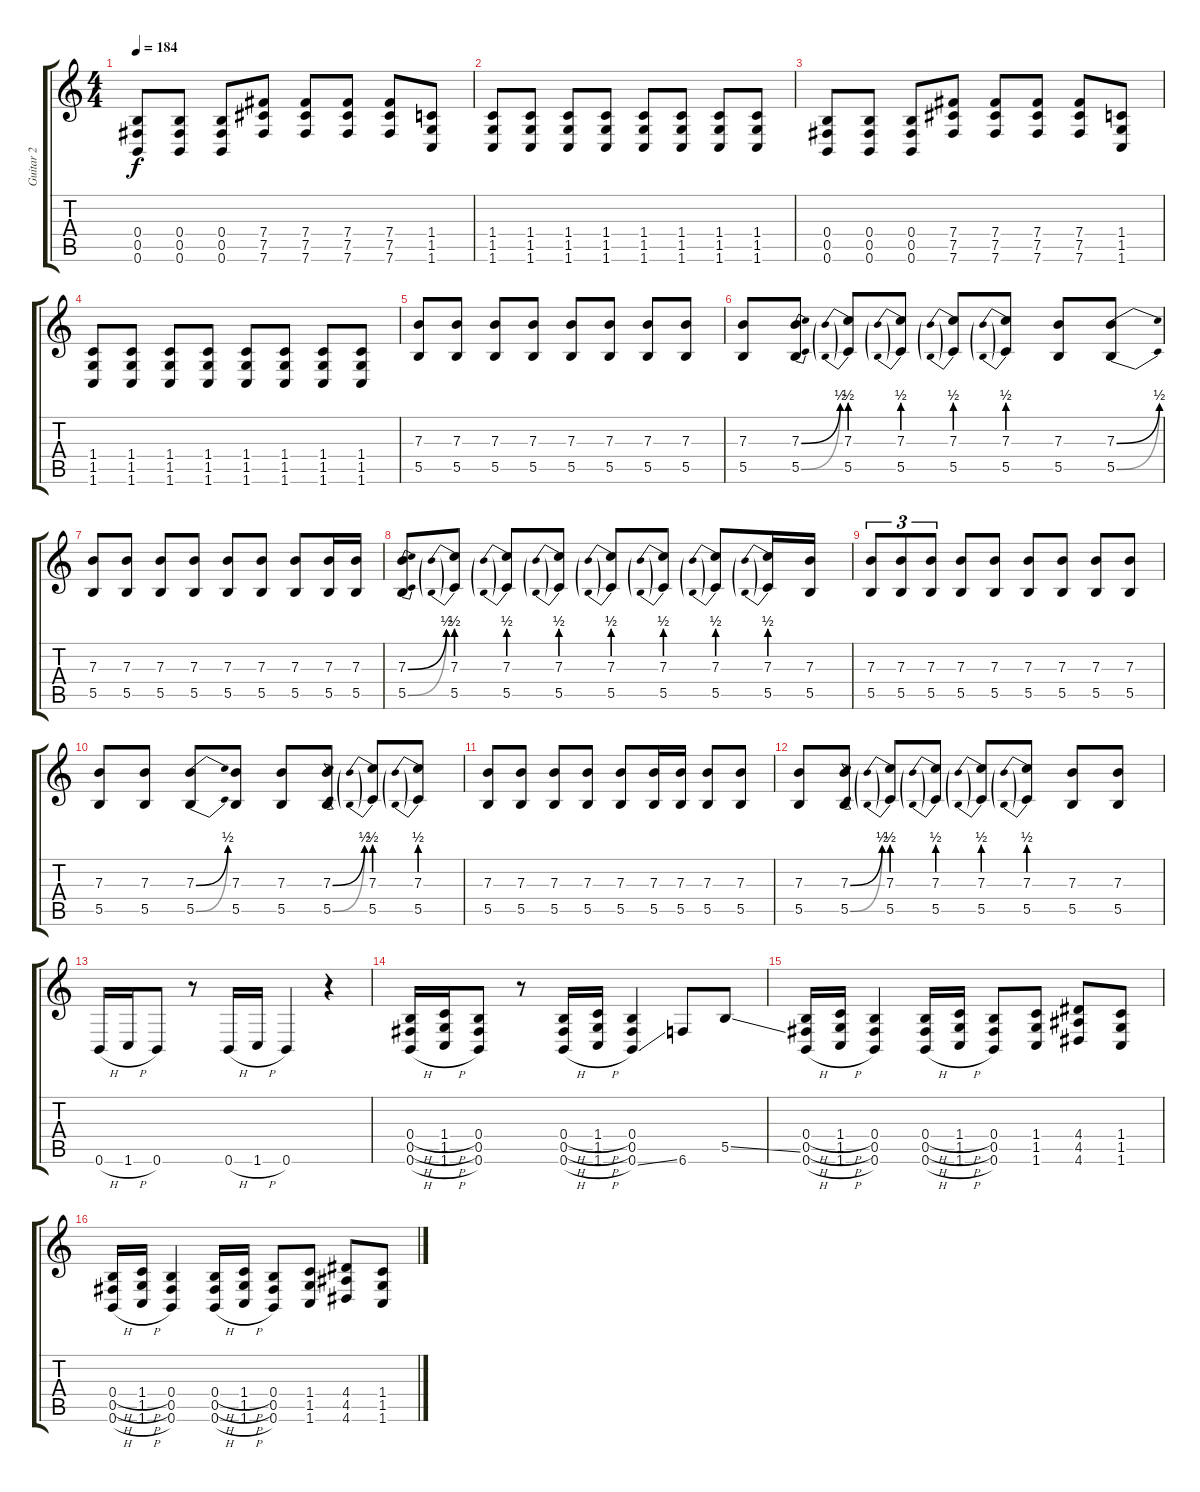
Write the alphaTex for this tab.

\track ("Guitar 2" "Guitar 2") {instrument distortionguitar}
\staff {score tabs}
\tuning (Db4 Ab3 E3 B2 Gb2 B1) {hide}
\ts (4 4)
\tempo 184
\clef g2
\ks c
(0.4 0.5 0.6).8{dy f} (0.4 0.5 0.6).8 (0.4 0.5 0.6).8 (7.4 7.5 7.6).8 (7.4 7.5 7.6).8 (7.4 7.5 7.6).8 (7.4 7.5 7.6).8 (1.4 1.5 1.6).8 |
(1.4 1.5 1.6).8 (1.4 1.5 1.6).8 (1.4 1.5 1.6).8 (1.4 1.5 1.6).8 (1.4 1.5 1.6).8 (1.4 1.5 1.6).8 (1.4 1.5 1.6).8 (1.4 1.5 1.6).8 |
(0.4 0.5 0.6).8 (0.4 0.5 0.6).8 (0.4 0.5 0.6).8 (7.4 7.5 7.6).8 (7.4 7.5 7.6).8 (7.4 7.5 7.6).8 (7.4 7.5 7.6).8 (1.4 1.5 1.6).8 |
(1.4 1.5 1.6).8 (1.4 1.5 1.6).8 (1.4 1.5 1.6).8 (1.4 1.5 1.6).8 (1.4 1.5 1.6).8 (1.4 1.5 1.6).8 (1.4 1.5 1.6).8 (1.4 1.5 1.6).8 |
(7.3 5.5).8 (7.3 5.5).8 (7.3 5.5).8 (7.3 5.5).8 (7.3 5.5).8 (7.3 5.5).8 (7.3 5.5).8 (7.3 5.5).8 |
(7.3 5.5).8 (7.3{be (bend 0 0 60 2)} 5.5{be (bend 0 0 60 2)}).8 (7.3{be (prebend 0 2 60 2)} 5.5{be (prebend 0 2 60 2)}).8 (7.3{be (prebend 0 2 60 2)} 5.5{be (prebend 0 2 60 2)}).8 (7.3{be (prebend 0 2 60 2)} 5.5{be (prebend 0 2 60 2)}).8 (7.3{be (prebend 0 2 60 2)} 5.5{be (prebend 0 2 60 2)}).8 (7.3 5.5).8 (7.3{be (bend 0 0 60 2)} 5.5{be (bend 0 0 60 2)}).8 |
(7.3 5.5).8 (7.3 5.5).8 (7.3 5.5).8 (7.3 5.5).8 (7.3 5.5).8 (7.3 5.5).8 (7.3 5.5).8 (7.3 5.5).16 (7.3 5.5).16 |
(7.3{be (bend 0 0 60 2)} 5.5{be (bend 0 0 60 2)}).8 (7.3{be (prebend 0 2 60 2)} 5.5{be (prebend 0 2 60 2)}).8 (7.3{be (prebend 0 2 60 2)} 5.5{be (prebend 0 2 60 2)}).8 (7.3{be (prebend 0 2 60 2)} 5.5{be (prebend 0 2 60 2)}).8 (7.3{be (prebend 0 2 60 2)} 5.5{be (prebend 0 2 60 2)}).8 (7.3{be (prebend 0 2 60 2)} 5.5{be (prebend 0 2 60 2)}).8 (7.3{be (prebend 0 2 60 2)} 5.5{be (prebend 0 2 60 2)}).8 (7.3{be (prebend 0 2 60 2)} 5.5{be (prebend 0 2 60 2)}).16 (7.3 5.5).16 |
(7.3 5.5).8{tu (3 2)} (7.3 5.5).8{tu (3 2)} (7.3 5.5).8{tu (3 2)} (7.3 5.5).8 (7.3 5.5).8 (7.3 5.5).8 (7.3 5.5).8 (7.3 5.5).8 (7.3 5.5).8 |
(7.3 5.5).8 (7.3 5.5).8 (7.3{be (bend 0 0 60 2)} 5.5{be (bend 0 0 60 2)}).8 (7.3 5.5).8 (7.3 5.5).8 (7.3{be (bend 0 0 60 2)} 5.5{be (bend 0 0 60 2)}).8 (7.3{be (prebend 0 2 60 2)} 5.5{be (prebend 0 2 60 2)}).8 (7.3{be (prebend 0 2 60 2)} 5.5{be (prebend 0 2 60 2)}).8 |
(7.3 5.5).8 (7.3 5.5).8 (7.3 5.5).8 (7.3 5.5).8 (7.3 5.5).8 (7.3 5.5).16 (7.3 5.5).16 (7.3 5.5).8 (7.3 5.5).8 |
(7.3 5.5).8 (7.3{be (bend 0 0 60 2)} 5.5{be (bend 0 0 60 2)}).8 (7.3{be (prebend 0 2 60 2)} 5.5{be (prebend 0 2 60 2)}).8 (7.3{be (prebend 0 2 60 2)} 5.5{be (prebend 0 2 60 2)}).8 (7.3{be (prebend 0 2 60 2)} 5.5{be (prebend 0 2 60 2)}).8 (7.3{be (prebend 0 2 60 2)} 5.5{be (prebend 0 2 60 2)}).8 (7.3 5.5).8 (7.3 5.5).8 |
0.6{h}.16 1.6{h}.16 0.6.8 r.8 0.6{h}.16 1.6{h}.16 0.6.4 r.4 |
(0.4{h} 0.5{h} 0.6{h}).16 (1.4{h} 1.5{h} 1.6{h}).16 (0.4 0.5 0.6).8 r.8 (0.4{h} 0.5{h} 0.6{h}).16 (1.4{h} 1.5{h} 1.6{h}).16 (0.4 0.5 0.6{ss}).4 6.6.8 5.5{ss}.8 |
(0.4{h} 0.5{h} 0.6{h}).16 (1.4{h} 1.5{h} 1.6{h}).16 (0.4 0.5 0.6).4 (0.4{h} 0.5{h} 0.6{h}).16 (1.4{h} 1.5{h} 1.6{h}).16 (0.4 0.5 0.6).8 (1.4 1.5 1.6).8 (4.4 4.5 4.6).8 (1.4 1.5 1.6).8 |
(0.4{h} 0.5{h} 0.6{h}).16 (1.4{h} 1.5{h} 1.6{h}).16 (0.4 0.5 0.6).4 (0.4{h} 0.5{h} 0.6{h}).16 (1.4{h} 1.5{h} 1.6{h}).16 (0.4 0.5 0.6).8 (1.4 1.5 1.6).8 (4.4 4.5 4.6).8 (1.4 1.5 1.6).8
